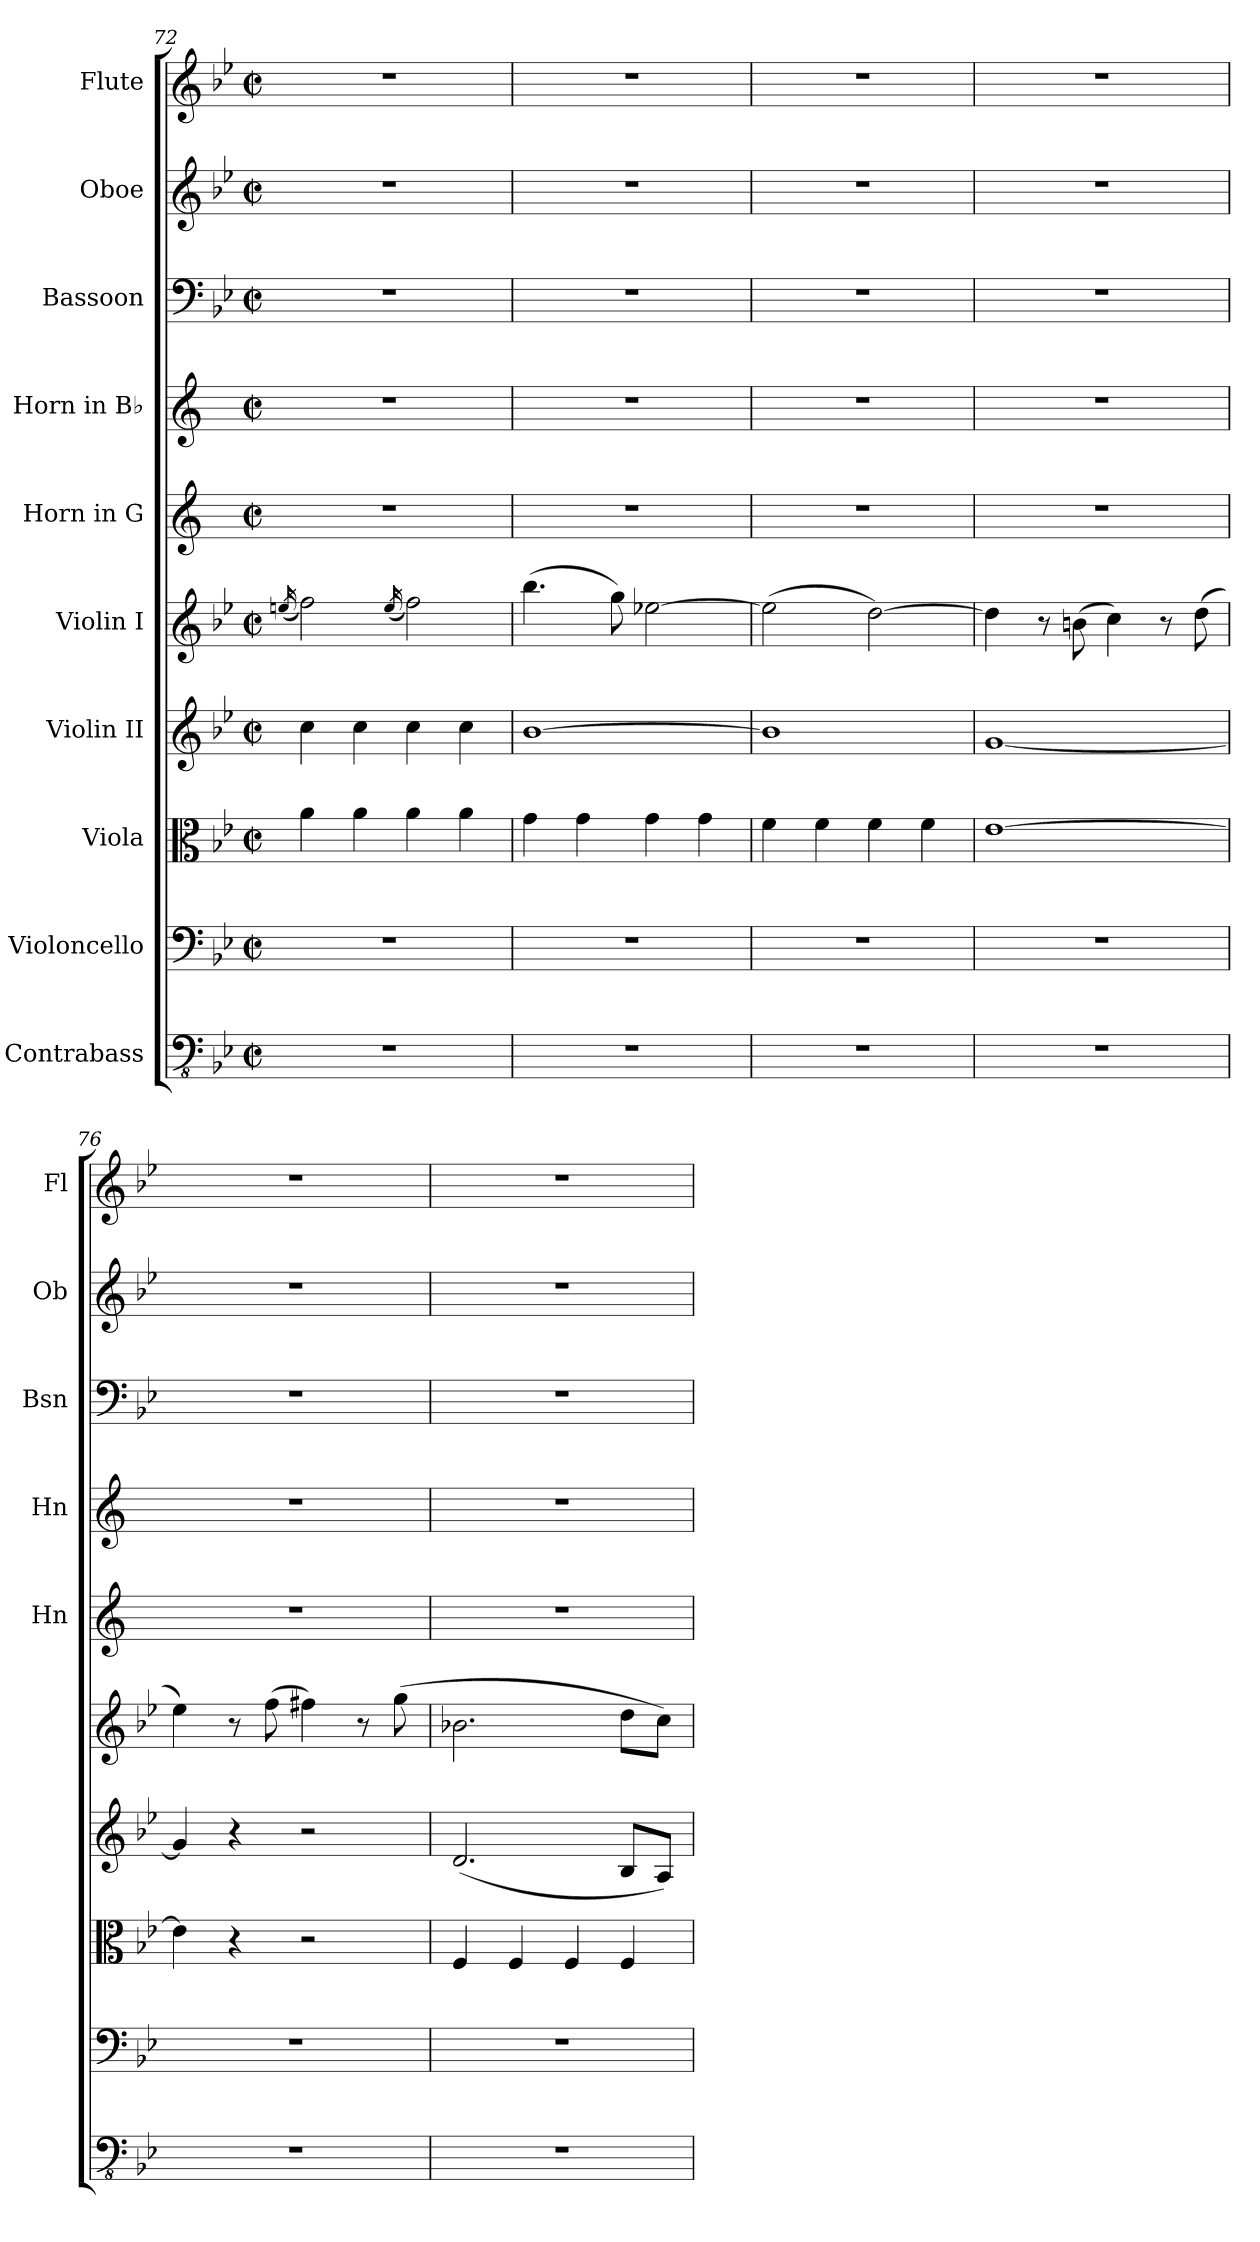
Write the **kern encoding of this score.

**kern	**kern	**kern	**dynam	**kern	**dynam	**kern	**dynam	**kern	**kern	**kern	**kern	**kern
*part10	*part9	*part8	*part8	*part7	*part7	*part6	*part6	*part5	*part4	*part3	*part2	*part1
*staff10	*staff9	*staff8	*staff8	*staff7	*staff7	*staff6	*staff6	*staff5	*staff4	*staff3	*staff2	*staff1
*I"Contrabass	*I"Violoncello	*I"Viola	*	*I"Violin II	*	*I"Violin I	*	*I"Horn in G	*I"Horn in B♭	*I"Bassoon	*I"Oboe	*I"Flute
*	*	*	*	*	*	*	*	*I'Hn	*I'Hn	*I'Bsn	*I'Ob	*I'Fl
*clefFv4	*clefF4	*clefC3	*	*clefG2	*	*clefG2	*	*clefG2	*clefG2	*clefF4	*clefG2	*clefG2
*	*	*	*	*	*	*	*	*ITrd3c5	*ITrd1c2	*	*	*
*k[b-e-]	*k[b-e-]	*k[b-e-]	*	*k[b-e-]	*	*k[b-e-]	*	*k[f#]	*k[b-e-]	*k[b-e-]	*k[b-e-]	*k[b-e-]
*M2/2	*M2/2	*M2/2	*	*M2/2	*	*M2/2	*	*M2/2	*M2/2	*M2/2	*M2/2	*M2/2
*met(c|)	*met(c|)	*met(c|)	*	*met(c|)	*	*met(c|)	*	*met(c|)	*met(c|)	*met(c|)	*met(c|)	*met(c|)
=72	=72	=72	=72	=72	=72	=72	=72	=72	=72	=72	=72	=72
.	.	.	.	.	.	(<16qeen/	.	.	.	.	.	.
1r	1r	4a\	.	4cc\	.	2ff\)	.	1r	1r	1r	1r	1r
.	.	4a\	.	4cc\	.	.	.	.	.	.	.	.
.	.	.	.	.	.	(<16qee/	.	.	.	.	.	.
.	.	4a\	.	4cc\	.	2ff\)	.	.	.	.	.	.
.	.	4a\	.	4cc\	.	.	.	.	.	.	.	.
=73	=73	=73	=73	=73	=73	=73	=73	=73	=73	=73	=73	=73
!	!	!	!LO:DY:b	!	!LO:DY:b	!	!LO:DY:b	!	!	!	!	!
1r	1r	4g\	other-dynamics	[1b-	other-dynamics	(>4.bb-\	other-dynamics	1r	1r	1r	1r	1r
.	.	4g\	.	.	.	.	.	.	.	.	.	.
.	.	.	.	.	.	8gg\)	.	.	.	.	.	.
.	.	4g\	.	.	.	[2ee-X\	.	.	.	.	.	.
.	.	4g\	.	.	.	.	.	.	.	.	.	.
=74	=74	=74	=74	=74	=74	=74	=74	=74	=74	=74	=74	=74
1r	1r	4f\	.	1b-]	.	(>2ee-\]	.	1r	1r	1r	1r	1r
.	.	4f\	.	.	.	.	.	.	.	.	.	.
.	.	4f\	.	.	.	[2dd\)	.	.	.	.	.	.
.	.	4f\	.	.	.	.	.	.	.	.	.	.
=75	=75	=75	=75	=75	=75	=75	=75	=75	=75	=75	=75	=75
1r	1r	[1e-	.	[1g	.	4dd\]	.	1r	1r	1r	1r	1r
.	.	.	.	.	.	8r	.	.	.	.	.	.
.	.	.	.	.	.	(>8bn\	.	.	.	.	.	.
.	.	.	.	.	.	4cc\)	.	.	.	.	.	.
.	.	.	.	.	.	8r	.	.	.	.	.	.
.	.	.	.	.	.	(>8dd\	.	.	.	.	.	.
=76	=76	=76	=76	=76	=76	=76	=76	=76	=76	=76	=76	=76
1r	1r	4e-\]	.	4g/]	.	4ee-\)	.	1r	1r	1r	1r	1r
.	.	4r	.	4r	.	8r	.	.	.	.	.	.
.	.	.	.	.	.	(>8ff\	.	.	.	.	.	.
.	.	2r	.	2r	.	4ff#X\)	.	.	.	.	.	.
.	.	.	.	.	.	8r	.	.	.	.	.	.
.	.	.	.	.	.	(>8gg\	.	.	.	.	.	.
=77	=77	=77	=77	=77	=77	=77	=77	=77	=77	=77	=77	=77
1r	1r	4F/	.	(<2.d/	.	2.b-X\	.	1r	1r	1r	1r	1r
.	.	4F/	.	.	.	.	.	.	.	.	.	.
.	.	4F/	.	.	.	.	.	.	.	.	.	.
.	.	4F/	.	8B-/L	.	8dd\L	.	.	.	.	.	.
.	.	.	.	8A/J)	.	8cc\J)	.	.	.	.	.	.
=	=	=	=	=	=	=	=	=	=	=	=	=
*-	*-	*-	*-	*-	*-	*-	*-	*-	*-	*-	*-	*-
